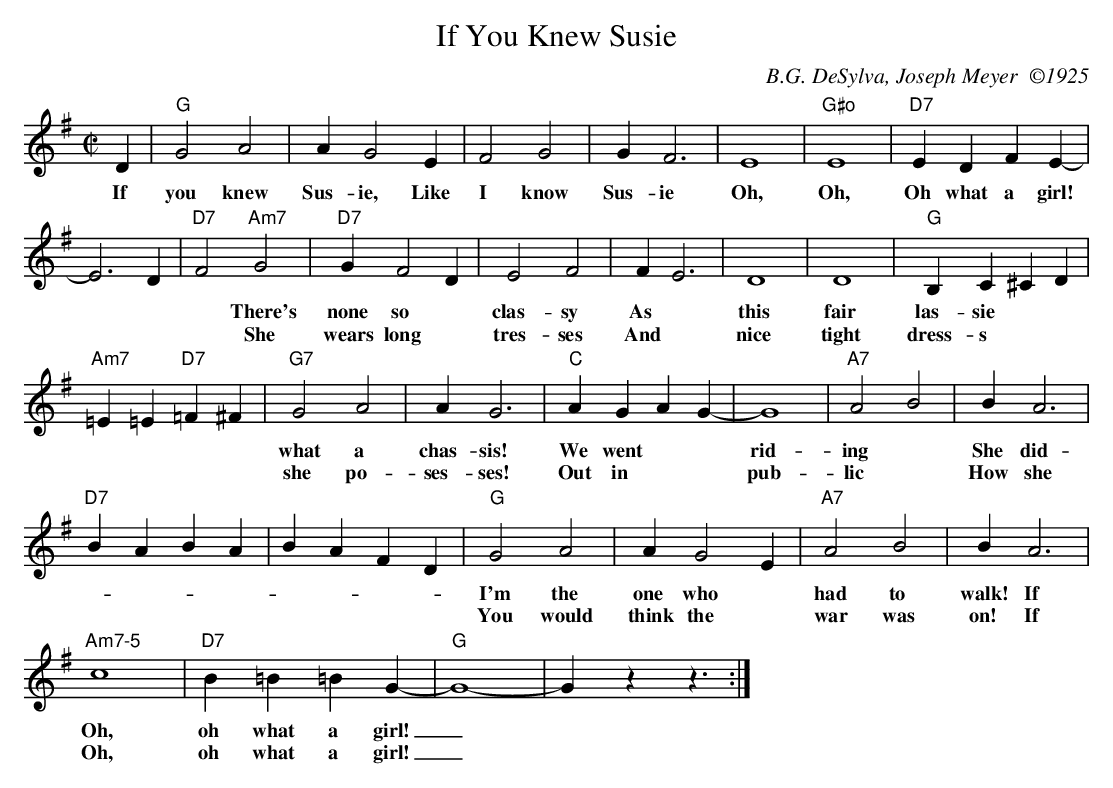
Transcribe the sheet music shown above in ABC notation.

X:1
T: If You Knew Susie
C: B.G. DeSylva, Joseph Meyer  \2511925
M: C|
K: G
D2| "G"G4 A4| A2 G4 E2| F4 G4| G2 F6| E8| "G#o"E8| "D7"E2D2 F2E2-|
w: If| you knew| Sus-ie, Like| I know| Sus-ie| Oh,| Oh,| Oh what a girl!|
w:   |         |             |       |       |    |    |                |
      E6 D2|\
     "D7"F4 "Am7"G4| "D7"G2 F4 D2| E4 F4| F2 E6| D8| D8| "G"B,2C2 ^C2D2|
w: ~ There's| none so| clas-sy As| this fair| las-sie| Oh,| Oh!| Ho-ly Mo-ses|
w:* She| wears long| tres-ses And| nice tight| dress-s| Oh,| Oh!| What a fut-ure|
     "Am7"=E2=E2 "D7"=F2^F2|\
     "G7"G4 A4| A2 G6| "C"A2G2 A2G2-| G8| "A7"A4 B4| B2 A6|
w: what a chas-sis!| We went| rid-ing| She did-n't balk|_ | Back from| Yon-kers|
w: she po-ses-ses!| Out in| pub-lic| How she can yawn|_ | In a | par-lor|
     "D7"B2A2 B2A2| B2A2 F2D2|\
     "G"G4 A4| A2 G4 E2| "A7"A4 B4| B2 A6|
w: I'm the one who| had to walk! If | you knew| Sus-ie, Like| I know| Sus-ie|
w: You would think the| war was on!  If | you knew| Sus-ie, Like| I know| Sus-ie|
      "Am7-5"c8| "D7"B2=B2 =B2G2-| "G"G8- | G2z2 z3 :|
w: Oh,| oh what a girl!|_
w: Oh,| oh what a girl!|_
